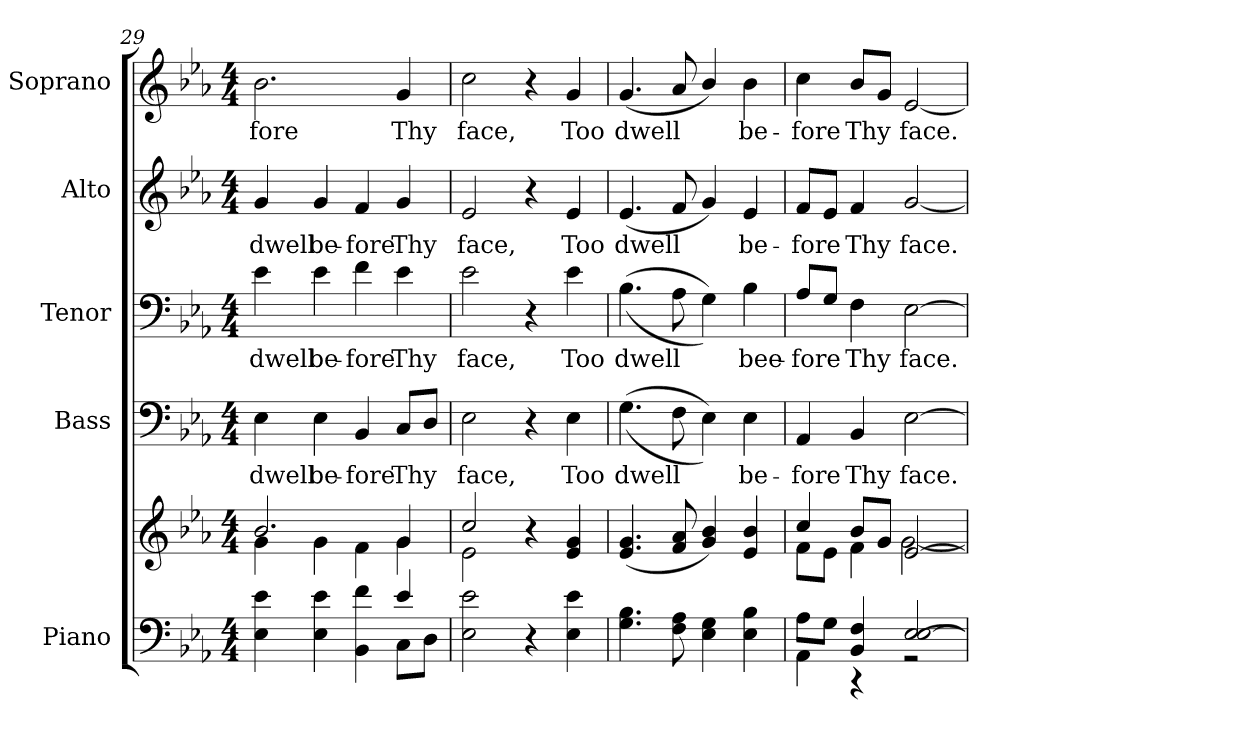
**kern	**kern	**kern	**text	**kern	**text	**kern	**text	**kern	**text
*part5	*part5	*part4	*part4	*part3	*part3	*part2	*part2	*part1	*part1
*staff6	*staff5	*staff4	*staff4	*staff3	*staff3	*staff2	*staff2	*staff1	*staff1
*I"Piano	*	*I"Bass	*	*I"Tenor	*	*I"Alto	*	*I"Soprano	*
*I'Pno.	*	*I'B.	*	*I'T.	*	*I'A.	*	*I'S.	*
!!LO:LB:g=z
*clefF4	*clefG2	*clefF4	*	*clefF4	*	*clefG2	*	*clefG2	*
*k[b-e-a-]	*k[b-e-a-]	*k[b-e-a-]	*	*k[b-e-a-]	*	*k[b-e-a-]	*	*k[b-e-a-]	*
*E-:	*E-:	*E-:	*	*E-:	*	*E-:	*	*E-:	*
*M4/4	*M4/4	*M4/4	*	*M4/4	*	*M4/4	*	*M4/4	*
=29	=29	=29	=29	=29	=29	=29	=29	=29	=29
*^	*^	*	*	*	*	*	*	*	*
!	!	!	!	!	!LO:LY:b:color=#000000	!	!	!	!	!	!
!	!	!	!	!	!	!	!LO:LY:b:color=#000000	!	!	!	!
!	!	!	!	!	!	!	!	!	!LO:LY:b:color=#000000	!	!
!	!	!	!	!	!	!	!	!	!	!	!LO:LY:b:color=#000000
4E-i\ 4e-i	2ryy	2.b-i/	4gi\	4E-i\	dwell	4e-i\	dwell	4gi/	dwell	2.b-i\	-fore
!	!	!	!	!	!LO:LY:b:color=#000000	!	!	!	!	!	!
!	!	!	!	!	!	!	!LO:LY:b:color=#000000	!	!	!	!
!	!	!	!	!	!	!	!	!	!LO:LY:b:color=#000000	!	!
4E-i\ 4e-i	.	.	4gi\	4E-i\	be-	4e-i\	be-	4gi/	be-	.	.
!	!	!	!	!	!LO:LY:b:color=#000000	!	!	!	!	!	!
!	!	!	!	!	!	!	!LO:LY:b:color=#000000	!	!	!	!
!	!	!	!	!	!	!	!	!	!LO:LY:b:color=#000000	!	!
4BB-i\ 4fi	4ryy	.	4fi\	4BB-i/	-fore	4fi\	-fore	4fi/	-fore	.	.
!	!	!	!	!	!LO:LY:b:color=#000000	!	!	!	!	!	!
!	!	!	!	!	!	!	!LO:LY:b:color=#000000	!	!	!	!
!	!	!	!	!	!	!	!	!	!LO:LY:b:color=#000000	!	!
!	!	!	!	!	!	!	!	!	!	!	!LO:LY:b:color=#000000
4e-i/	8Ci\L	4gi/	4gi\	8Ci/L	Thy	4e-i\	Thy	4gi/	Thy	4gi/	Thy
.	8Di\J	.	.	8Di/J	.	.	.	.	.	.	.
*v	*v	*	*	*	*	*	*	*	*	*	*
=30	=30	=30	=30	=30	=30	=30	=30	=30	=30	=30
*^	*	*	*	*	*	*	*	*	*	*
!	!	!	!	!	!LO:LY:b:color=#000000	!	!	!	!	!	!
*v	*v	*	*	*	*	*	*	*	*	*	*
*^	*	*	*	*	*	*	*	*	*	*
!	!	!	!	!	!	!	!LO:LY:b:color=#000000	!	!	!	!
*v	*v	*	*	*	*	*	*	*	*	*	*
*^	*	*	*	*	*	*	*	*	*	*
!	!	!	!	!	!	!	!	!	!LO:LY:b:color=#000000	!	!
*v	*v	*	*	*	*	*	*	*	*	*	*
*^	*	*	*	*	*	*	*	*	*	*
!	!	!	!	!	!	!	!	!	!	!	!LO:LY:b:color=#000000
*v	*v	*	*	*	*	*	*	*	*	*	*
2E-i\ 2e-i	2cci/	2e-i\	2E-i\	face,	2e-i\	face,	2e-i/	face,	2cci\	face,
4r	4r	4ryy	4r	.	4r	.	4r	.	4r	.
!	!	!	!	!LO:LY:b:color=#000000	!	!	!	!	!	!
!	!	!	!	!	!	!LO:LY:b:color=#000000	!	!	!	!
!	!	!	!	!	!	!	!	!LO:LY:b:color=#000000	!	!
!	!	!	!	!	!	!	!	!	!	!LO:LY:b:color=#000000
4E-i\ 4e-i	4e-i/ 4gi	4ryy	4E-i\	Too	4e-i\	Too	4e-i/	Too	4gi/	Too
*	*v	*v	*	*	*	*	*	*	*	*
=31	=31	=31	=31	=31	=31	=31	=31	=31	=31
*	*^	*	*	*	*	*	*	*	*
!	!	!	!	!LO:LY:b:color=#000000	!	!	!	!	!	!
*	*v	*v	*	*	*	*	*	*	*	*
*	*^	*	*	*	*	*	*	*	*
!	!	!	!	!	!	!LO:LY:b:color=#000000	!	!	!	!
*	*v	*v	*	*	*	*	*	*	*	*
*	*^	*	*	*	*	*	*	*	*
!	!	!	!	!	!	!	!	!LO:LY:b:color=#000000	!	!
*	*v	*v	*	*	*	*	*	*	*	*
*	*^	*	*	*	*	*	*	*	*
!	!	!	!	!	!	!	!	!	!	!LO:LY:b:color=#000000
*	*v	*v	*	*	*	*	*	*	*	*
4.Gi\ 4.B-i	(4.e-i/ 4.gi	((4.Gi\	dwell	((4.B-i\	dwell	(4.e-i/	dwell	(4.gi/	dwell
8Fi\ 8A-i	8fi/ 8a-i	8Fi\	.	8A-i\	.	8fi/	.	8a-i/	.
4E-i\ 4Gi	4gi/ 4b-i)	4E-i\))	.	4Gi\))	.	4gi/)	.	4b-i/)	.
!	!	!	!LO:LY:b:color=#000000	!	!	!	!	!	!
!	!	!	!	!	!LO:LY:b:color=#000000	!	!	!	!
!	!	!	!	!	!	!	!LO:LY:b:color=#000000	!	!
!	!	!	!	!	!	!	!	!	!LO:LY:b:color=#000000
4E-i\ 4B-i	4e-i/ 4b-i	4E-i\	be-	4B-i\	bee-	4e-i/	be-	4b-i\	be-
!!LO:PB:g=z
=32	=32	=32	=32	=32	=32	=32	=32	=32	=32
*^	*^	*	*	*	*	*	*	*	*
!	!	!	!	!	!LO:LY:b:color=#000000	!	!	!	!	!	!
!	!	!	!	!	!	!	!LO:LY:b:color=#000000	!	!	!	!
!	!	!	!	!	!	!	!	!	!LO:LY:b:color=#000000	!	!
!	!	!	!	!	!	!	!	!	!	!	!LO:LY:b:color=#000000
8A-i\L	4AA-i\	4cci/	8fi\L	4AA-i/	-fore	8A-i/L	-fore	8fi/L	-fore	4cci\	-fore
8Gi\J	.	.	8e-i\J	.	.	8Gi/J	.	8e-i/J	.	.	.
!	!	!	!	!	!LO:LY:b:color=#000000	!	!	!	!	!	!
!	!	!	!	!	!	!	!LO:LY:b:color=#000000	!	!	!	!
!	!	!	!	!	!	!	!	!	!LO:LY:b:color=#000000	!	!
!	!	!	!	!	!	!	!	!	!	!	!LO:LY:b:color=#000000
4BB-i/ 4Fi	4r	8b-i/L	4fi\	4BB-i/	Thy	4Fi\	Thy	4fi/	Thy	8b-i/L	Thy
.	.	8gi/J	.	.	.	.	.	.	.	8gi/J	.
!	!	!	!	!	!LO:LY:b:color=#000000	!	!	!	!	!	!
!	!	!	!	!	!	!	!LO:LY:b:color=#000000	!	!	!	!
!	!	!	!	!	!	!	!	!	!LO:LY:b:color=#000000	!	!
!	!	!	!	!	!	!	!	!	!	!	!LO:LY:b:color=#000000
[>2E-i/ [>2E-i	2r	[>2e-i/	[<2gi\	[>2E-i\	face.	[>2E-i\	face.	[<2gi/	face.	[<2e-i/	face.
*v	*v	*	*	*	*	*	*	*	*	*	*
*	*v	*v	*	*	*	*	*	*	*	*
=	=	=	=	=	=	=	=	=	=
*-	*-	*-	*-	*-	*-	*-	*-	*-	*-
